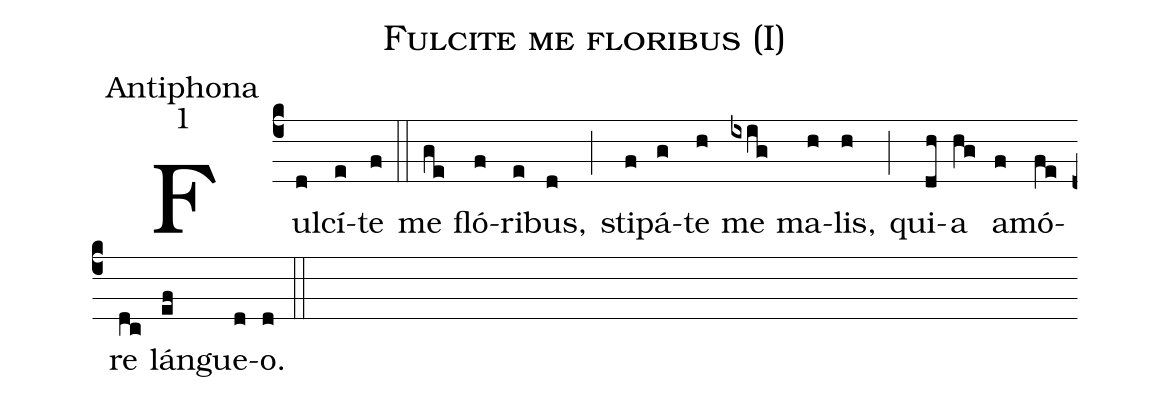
name:Fulcite me floribus (I);
office-part:Antiphona;
mode:1;
%%
(c4) Ful(d)cí(e)te(f) (::)
me(ge) fló(f)ri(e)bus,(d) (;) sti(f)pá(g)te(h) me(ixig) ma(h)lis,(h) (;) qui(dh)a(hg) a(f)mó(fe)re(dc) lán(ef)gue(d)o.(d) (::)
